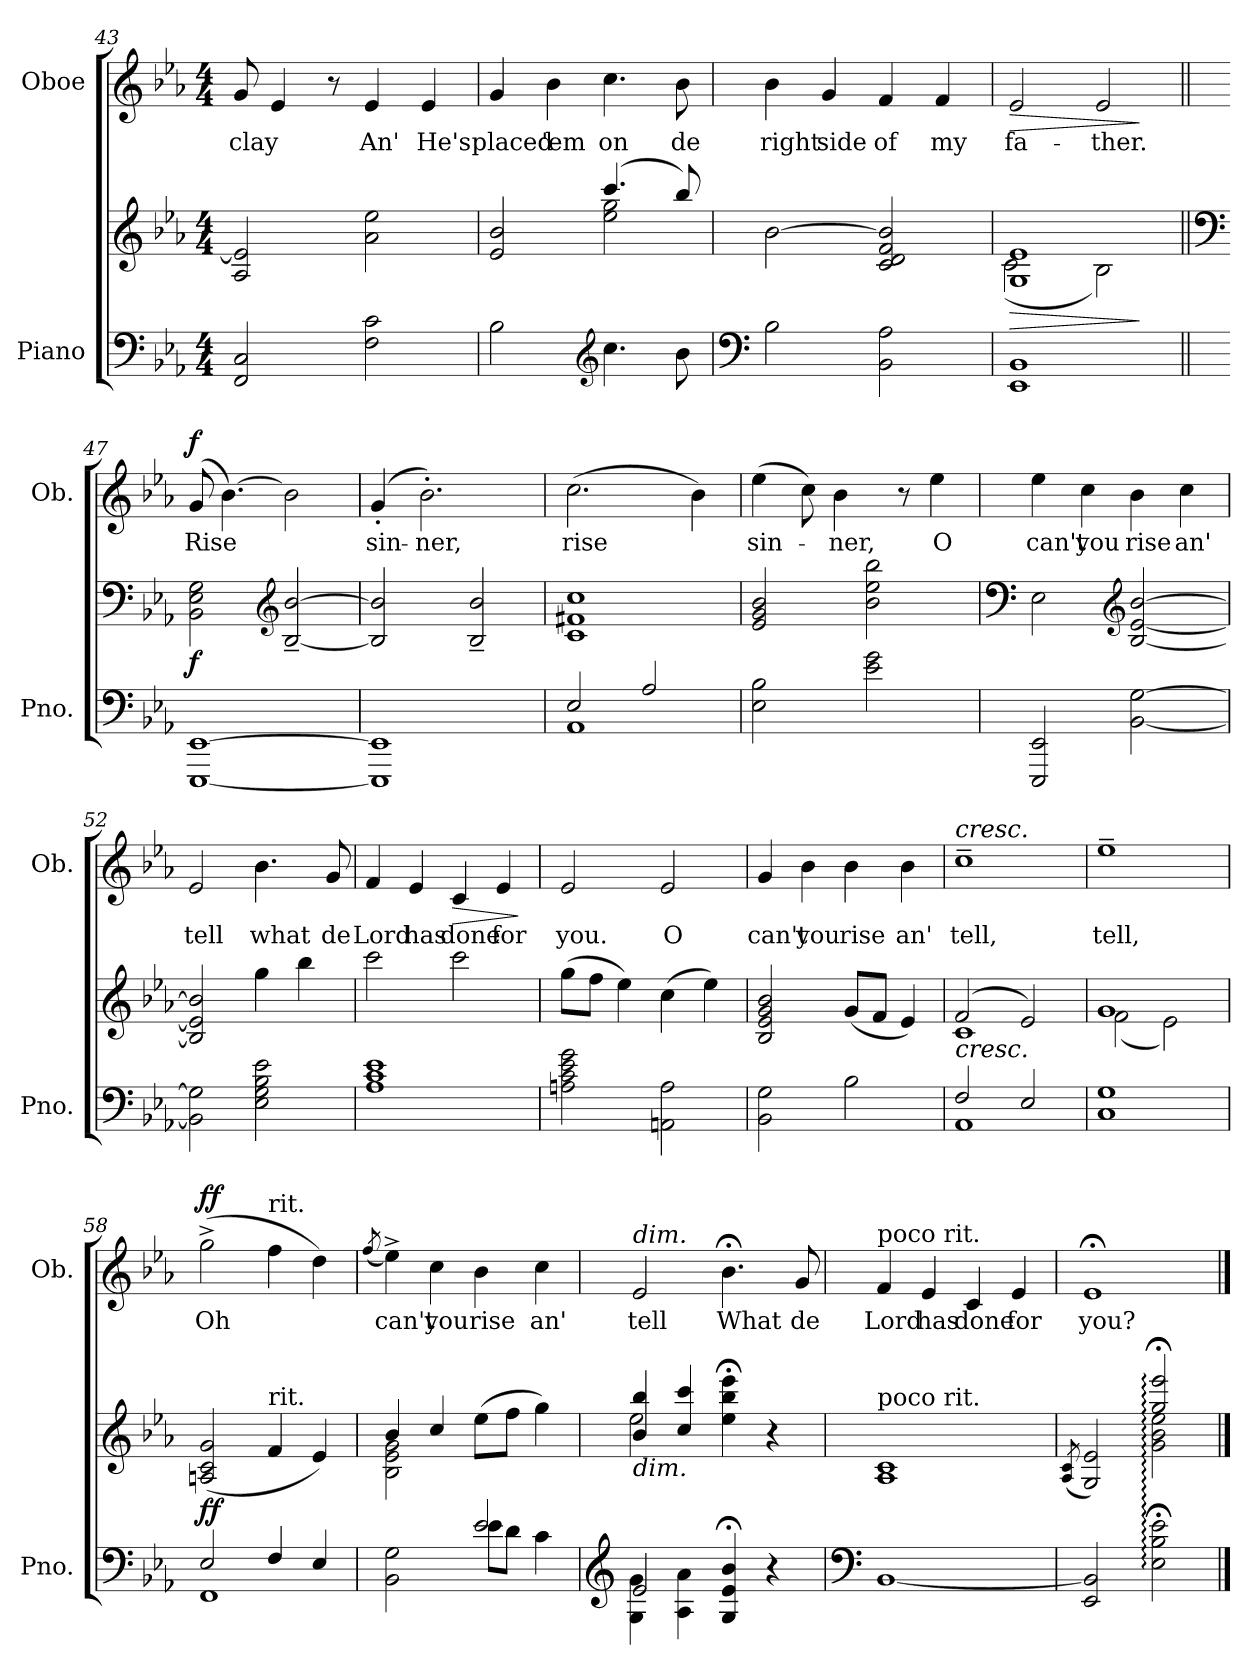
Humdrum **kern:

**kern	**kern	**dynam	**kern	**text	**dynam
*part2	*part2	*part2	*part1	*part1	*part1
*staff3	*staff2	*staff2/3	*staff1	*staff1	*staff1
*I"Piano	*	*	*I"Oboe	*	*
*I'Pno.	*	*	*I'Ob.	*	*
*clefF4	*clefG2	*	*clefG2	*	*
*k[b-e-a-]	*k[b-e-a-]	*	*k[b-e-a-]	*	*
*M4/4	*M4/4	*	*M4/4	*	*
=43	=43	=43	=43	=43	=43
!	!	!	!	!LO:LY:b	!
2FF/ 2C/	2A-/ 2e-/]	.	8g/	clay	.
.	.	.	4e-/	.	.
.	.	.	8r	.	.
!	!	!	!	!LO:LY:b	!
2F\ 2c\	2a-\ 2ee-\	.	4e-/	An'	.
!	!	!	!	!LO:LY:b	!
.	.	.	4e-/	He's	.
!!LO:LB:g=z
=44	=44	=44	=44	=44	=44
*	*^	*	*	*	*
!	!	!	!	!	!LO:LY:b	!
2B-\	2e-/ 2b-/	2ryy	.	4g/	placed	.
!	!	!	!	!	!LO:LY:b	!
.	.	.	.	4b-\	'em	.
*clefG2	*	*	*	*	*	*
!	!	!	!	!	!LO:LY:b	!
4.cc\	(4.ccc/	2ee-\ 2gg\	.	4.cc\	on	.
!	!	!	!	!	!LO:LY:b	!
8b-\	8bb-/)	.	.	8b-\	de	.
*	*v	*v	*	*	*	*
=45	=45	=45	=45	=45	=45
*clefF4	*	*	*	*	*
!	!	!	!	!LO:LY:b	!
2B-\	[2b-\	.	4b-\	right	.
!	!	!	!	!LO:LY:b	!
.	.	.	4g/	side	.
!	!	!	!	!LO:LY:b	!
2BB-\ 2A-\	2c/ 2d/ 2f/ 2b-/]	.	4f/	of	.
!	!	!	!	!LO:LY:b	!
.	.	.	4f/	my	.
=46	=46	=46	=46	=46	=46
!	!	!LO:HP:b	!	!LO:LY:b	!LO:HP:b
*	*^	*	*	*	*
1EE- 1BB-	1G 1e-	(2c\	>	2e-/	fa-	>
!	!	!	!	!	!LO:LY:b	!
.	.	2B-\)	.	2e-/	-ther.	.
*	*v	*v	*	*	*	*
.	.	]	.	.	]
=47||	=47||	=47||	=47||	=47||	=47||
*	*clefF4	*	*	*	*
!	!	!LO:DY:b	!	!LO:LY:b	!LO:DY:a
[1EEE- [1EE-	2BB-\ 2E-\ 2G\	f	(8g/	Rise	f
.	.	.	[4.b-\)	.	.
*	*clefG2	*	*	*	*
.	[2B-/~ [2b-/~	.	2b-\]	.	.
=48	=48	=48	=48	=48	=48
!	!	!	!	!LO:LY:b	!
1EEE-] 1EE-]	2B-/] 2b-/]	.	(4g'/	sin-	.
!	!	!	!	!LO:LY:b	!
.	.	.	2.b-'\)	-ner,	.
.	2B-/~ 2b-/~	.	.	.	.
=49	=49	=49	=49	=49	=49
*^	*	*	*	*	*
!	!	!	!	!	!LO:LY:b	!
2E-/	1AA-	1c 1f#X 1cc	.	(2.cc\	rise	.
2A-/	.	.	.	.	.	.
.	.	.	.	4b-\)	.	.
*v	*v	*	*	*	*	*
!!LO:PB:g=z
=50	=50	=50	=50	=50	=50
!	!	!	!	!LO:LY:b	!
2E-\ 2B-\	2e-/ 2g/ 2b-/	.	(4ee-\	sin-	.
.	.	.	8cc\)	.	.
!	!	!	!	!LO:LY:b	!
.	.	.	4b-\	-ner,	.
2e-\ 2g\	2b-\ 2ee-\ 2bb-\	.	.	.	.
.	.	.	8r	.	.
!	!	!	!	!LO:LY:b	!
.	.	.	4ee-\	O	.
=51	=51	=51	=51	=51	=51
*	*clefF4	*	*	*	*
!	!	!	!	!LO:LY:b	!
2EEE-/ 2EE-/	2E-\	.	4ee-\	can't	.
!	!	!	!	!LO:LY:b	!
.	.	.	4cc\	you	.
*	*clefG2	*	*	*	*
!	!	!	!	!LO:LY:b	!
[2BB-\ [2G\	[2B-/ [2e-/ [2b-/	.	4b-\	rise	.
!	!	!	!	!LO:LY:b	!
.	.	.	4cc\	an'	.
=52	=52	=52	=52	=52	=52
!	!	!	!	!LO:LY:b	!
2BB-\] 2G\]	2B-/] 2e-/] 2b-/]	.	2e-/	tell	.
!	!	!	!	!LO:LY:b	!
2E-\ 2G\ 2B-\ 2e-\	4gg\	.	4.b-\	what	.
.	4bb-\	.	.	.	.
!	!	!	!	!LO:LY:b	!
.	.	.	8g/	de	.
=53	=53	=53	=53	=53	=53
!	!	!	!	!LO:LY:b	!
1A- 1c 1e-	2ccc\	.	4f/	Lord	.
!	!	!	!	!LO:LY:b	!
.	.	.	4e-/	has	.
!	!	!	!	!LO:LY:b	!LO:HP:b
.	2ccc\	.	4c/	done	>
!	!	!	!	!LO:LY:b	!
.	.	.	4e-/	for	.
.	.	.	.	.	]
=54	=54	=54	=54	=54	=54
!	!	!	!	!LO:LY:b	!
2An\ 2c\ 2e-\ 2g\	(8gg\L	.	2e-/	you.	.
.	8ff\J	.	.	.	.
.	4ee-\)	.	.	.	.
!	!	!	!	!LO:LY:b	!
2AAn\ 2A\	(4cc\	.	2e-/	O	.
.	4ee-\)	.	.	.	.
!!LO:LB:g=z
=55	=55	=55	=55	=55	=55
!	!	!	!	!LO:LY:b	!
2BB-\ 2G\	2B-/ 2e-/ 2g/ 2b-/	.	4g/	can't	.
!	!	!	!	!LO:LY:b	!
.	.	.	4b-\	you	.
!	!	!	!	!LO:LY:b	!
2B-\	(8g/L	.	4b-\	rise	.
.	8f/J	.	.	.	.
!	!	!	!	!LO:LY:b	!
.	4e-/)	.	4b-\	an'	.
=56	=56	=56	=56	=56	=56
*^	*^	*	*	*	*
!	!	!	!	!	!LO:TX:a:i:t=cresc.	!	!
!	!	!LO:TX:b:i:t=cresc.	!	!	!	!	!
!	!	!	!	!	!	!LO:LY:b	!
2F/	1AA-	(2f/	1c	.	1cc~	tell,	.
2E-/	.	2e-/)	.	.	.	.	.
*v	*v	*	*	*	*	*	*
=57	=57	=57	=57	=57	=57	=57
!	!	!	!	!	!LO:LY:b	!
1C 1G	1g	(2f\	.	1ee-~	tell,	.
.	.	2e-\)	.	.	.	.
=58	=58	=58	=58	=58	=58	=58
*^	*	*	*	*	*	*
!	!	!	!	!LO:DY:b	!	!LO:LY:b	!LO:DY:a
*	*	*v	*v	*	*	*	*
2E-/	1FF	(2An/ 2c/ 2g/	ff	(2gg^\	Oh	ff
!	!	!	!	!LO:TX:a:t=rit.	!	!
!	!	!LO:TX:a:t=rit.	!	!	!	!
4F/	.	4f/	.	4ff\	.	.
4E-/	.	4e-/)	.	4dd\)	.	.
=59	=59	=59	=59	=59	=59	=59
.	.	.	.	(8qff/	.	.
*	*	*^	*	*	*	*
!	!	!	!	!	!	!LO:LY:b	!
2BB-\ 2G\	2ryy	4b-/	2B-\ 2e-\ 2g\	.	4ee-^\)	can't	.
!	!	!	!	!	!	!LO:LY:b	!
.	.	4cc/	.	.	4cc\	you	.
!	!	!	!	!	!	!LO:LY:b	!
2e-/	8e-\L	(8ee-\L	2ryy	.	4b-\	rise	.
.	8d\J	8ff\J	.	.	.	.	.
!	!	!	!	!	!	!LO:LY:b	!
.	4c\	4gg\)	.	.	4cc\	an'	.
=60	=60	=60	=60	=60	=60	=60	=60
*clefG2	*	*	*	*	*	*	*
!	!	!	!	!	!LO:TX:a:i:t=dim.	!	!
!	!	!LO:TX:b:i:t=dim.	!	!	!	!	!
!	!	!	!	!	!	!LO:LY:b	!
2e-/	4G\ 4g\	4b-/ 4bb-/	2ee-\	.	2e-/	tell	.
.	4A-\ 4a-\	4cc/ 4ccc/	.	.	.	.	.
!	!	!	!	!	!	!LO:LY:b	!
4G/;< 4e-/;< 4b-/;<	2ryy	4ee-\;< 4bb-\;< 4eee-\;<	2ryy	.	4.b-;<\	What	.
4r	.	4r	.	.	.	.	.
!	!	!	!	!	!	!LO:LY:b	!
.	.	.	.	.	8g/	de	.
*v	*v	*	*	*	*	*	*
*	*v	*v	*	*	*	*
!!LO:LB:g=z
=61	=61	=61	=61	=61	=61
*clefF4	*	*	*	*	*
!	!	!	!LO:TX:a:t=poco rit.	!	!
!	!LO:TX:a:t=poco rit.	!	!	!	!
!	!	!	!	!LO:LY:b	!
[1BB-	1A- 1c	.	4f/	Lord	.
!	!	!	!	!LO:LY:b	!
.	.	.	4e-/	has	.
!	!	!	!	!LO:LY:b	!
.	.	.	4c/	done	.
!	!	!	!	!LO:LY:b	!
.	.	.	4e-/	for	.
=62	=62	=62	=62	=62	=62
.	(8qA-/ 8qc/	.	.	.	.
*	*^	*	*	*	*
!	!	!	!	!	!LO:LY:b	!
2EE-/ 2BB-/]	2G/ 2e-/)	2ryy	.	1e-;<	you?	.
2E-\::;< 2B-\::;< 2e-\::;<	2gg/::;< 2eee-/::;<	2g\:: 2b-\:: 2ee-\::	.	.	.	.
*	*v	*v	*	*	*	*
==	==	==	==	==	==
*-	*-	*-	*-	*-	*-
